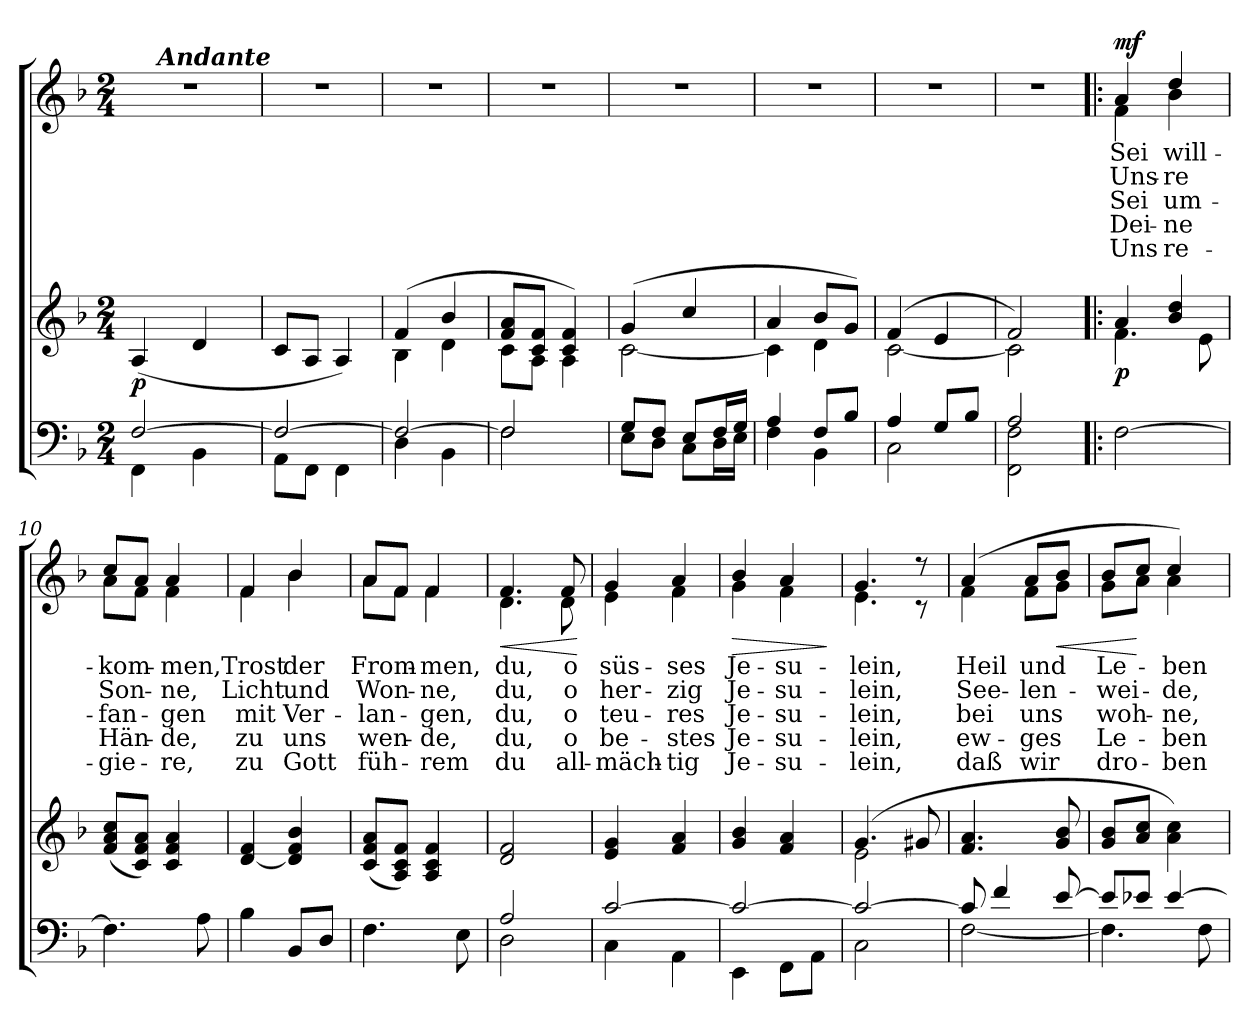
**kern	**kern	**dynam	**kern	**text	**text	**text	**text	**text	**dynam
*part2	*part2	*part2	*part1	*part1	*part1	*part1	*part1	*part1	*part1
*staff3	*staff2	*staff2/3	*staff1	*staff1	*staff1	*staff1	*staff1	*staff1	*staff1
*clefF4	*clefG2	*	*clefG2	*	*	*	*	*	*
*k[b-]	*k[b-]	*	*k[b-]	*	*	*	*	*	*
*F:	*F:	*	*F:	*	*	*	*	*	*
*M2/4	*M2/4	*	*M2/4	*	*	*	*	*	*
=1	=1	=1	=1	=1	=1	=1	=1	=1	=1
*^	*	*	*	*	*	*	*	*	*
!	!	!	!LO:DY:b	!	!	!	!	!	!	!
*	*	*	*	*^	*	*	*	*	*	*
[>2F/	4FF\	(4A/	p	2r	16.ryy	.	.	.	.	.	.
!	!	!	!	!	!LO:TX:a:Bi:t=Andante	!	!	!	!	!	!
.	.	.	.	.	4ryy	.	.	.	.	.	.
.	4BB-\	4d/	.	.	.	.	.	.	.	.	.
.	.	.	.	.	8ryy	.	.	.	.	.	.
.	.	.	.	.	32ryy	.	.	.	.	.	.
*	*	*	*	*v	*v	*	*	*	*	*	*
=2	=2	=2	=2	=2	=2	=2	=2	=2	=2	=2
2F/_	8AA\L	8c/L	.	2r	.	.	.	.	.	.
.	8FF\J	8A/J	.	.	.	.	.	.	.	.
.	4FF\	4A/)	.	.	.	.	.	.	.	.
=3	=3	=3	=3	=3	=3	=3	=3	=3	=3	=3
*	*	*^	*	*	*	*	*	*	*	*
2F/_	4D\	(4f/	4B-\	.	2r	.	.	.	.	.	.
.	4BB-\	4b-/	4d\	.	.	.	.	.	.	.	.
=4	=4	=4	=4	=4	=4	=4	=4	=4	=4	=4	=4
2F/]	2F\	8f/ 8a/L	8c\L	.	2r	.	.	.	.	.	.
.	.	8c/ 8f/J	8A\J	.	.	.	.	.	.	.	.
.	.	4c/ 4f/)	4A\	.	.	.	.	.	.	.	.
=5	=5	=5	=5	=5	=5	=5	=5	=5	=5	=5	=5
8G/L	8E\L	(4g/	[<2c\	.	2r	.	.	.	.	.	.
8F/J	8D\J	.	.	.	.	.	.	.	.	.	.
8E/L	8C\L	4cc/	.	.	.	.	.	.	.	.	.
16F/L	16D\L	.	.	.	.	.	.	.	.	.	.
16G/JJ	16E\JJ	.	.	.	.	.	.	.	.	.	.
=6	=6	=6	=6	=6	=6	=6	=6	=6	=6	=6	=6
4A/	4F\	4a/	4c\]	.	2r	.	.	.	.	.	.
8F/L	4BB-\	8b-/L	4d\	.	.	.	.	.	.	.	.
8B-/J	.	8g/J)	.	.	.	.	.	.	.	.	.
=7	=7	=7	=7	=7	=7	=7	=7	=7	=7	=7	=7
4A/	2C\	(4f/	[<2c\	.	2r	.	.	.	.	.	.
8G/L	.	4e/	.	.	.	.	.	.	.	.	.
8B-/J	.	.	.	.	.	.	.	.	.	.	.
=8	=8	=8	=8	=8	=8	=8	=8	=8	=8	=8	=8
2A/	2FF\ 2F\	2f/)	2c\]	.	2r	.	.	.	.	.	.
!!LO:LB:g=z
=9!|:	=9!|:	=9!|:	=9!|:	=9!|:	=9!|:	=9!|:	=9!|:	=9!|:	=9!|:	=9!|:	=9!|:
!	!	!	!	!LO:DY:b	!	!LO:LY:b	!LO:LY:b	!LO:LY:b	!LO:LY:b	!LO:LY:b	!LO:DY:a
*v	*v	*	*	*	*^	*	*	*	*	*	*
[2F\	4a/	4.f\	p	4a/	4f\	Sei	Uns-	Sei	Dei-	Uns	mf
!	!	!	!	!	!	!LO:LY:b	!LO:LY:b	!LO:LY:b	!LO:LY:b	!LO:LY:b	!
.	4b-/ 4dd/	.	.	4dd/	4b-\	will-	-re	um-	-ne	re-	.
.	.	8e\	.	.	.	.	.	.	.	.	.
=10	=10	=10	=10	=10	=10	=10	=10	=10	=10	=10	=10
!	!	!	!	!	!	!LO:LY:b	!LO:LY:b	!LO:LY:b	!LO:LY:b	!LO:LY:b	!
*	*v	*v	*	*	*	*	*	*	*	*	*
4.F\]	(<8f/ 8a/ 8cc/L	.	8cc/L	8a\L	-kom-	Son-	-fan-	Hän-	-gie-	.
.	8c/ 8f/ 8a/J)	.	8a/J	8f\J	.	.	.	.	.	.
!	!	!	!	!	!LO:LY:b	!LO:LY:b	!LO:LY:b	!LO:LY:b	!LO:LY:b	!
.	4c/ 4f/ 4a/	.	4a/	4f\	-men,	-ne,	-gen	-de,	-re,	.
8A\	.	.	.	.	.	.	.	.	.	.
=11	=11	=11	=11	=11	=11	=11	=11	=11	=11	=11
!	!	!	!	!	!LO:LY:b	!LO:LY:b	!LO:LY:b	!LO:LY:b	!LO:LY:b	!
4B-\	[4d/ 4f/	.	4f/	4f\	Trost	Licht	mit	zu	zu	.
!	!	!	!	!	!LO:LY:b	!LO:LY:b	!LO:LY:b	!LO:LY:b	!LO:LY:b	!
8BB-/L	4d/] 4f/ 4b-/	.	4b-/	4b-\	der	und	Ver-	uns	Gott	.
8D/J	.	.	.	.	.	.	.	.	.	.
=12	=12	=12	=12	=12	=12	=12	=12	=12	=12	=12
!	!	!	!	!	!LO:LY:b	!LO:LY:b	!LO:LY:b	!LO:LY:b	!LO:LY:b	!
4.F\	(<8c/ 8f/ 8a/L	.	8a/L	8a\L	From-	Won-	-lan-	wen-	füh-	.
.	8A/ 8c/ 8f/J)	.	8f/J	8f\J	.	.	.	.	.	.
!	!	!	!	!	!LO:LY:b	!LO:LY:b	!LO:LY:b	!LO:LY:b	!LO:LY:b	!
.	4A/ 4c/ 4f/	.	4f/	4f\	-men,	-ne,	-gen,	-de,	-rem	.
8E\	.	.	.	.	.	.	.	.	.	.
=13	=13	=13	=13	=13	=13	=13	=13	=13	=13	=13
*^	*	*	*	*	*	*	*	*	*	*
!	!	!	!	!	!	!LO:LY:b	!LO:LY:b	!LO:LY:b	!LO:LY:b	!LO:LY:b	!LO:HP:b
2A/	2D\	2d/ 2f/	.	4.f/	4.d\	du,	du,	du,	du,	du	<
!	!	!	!	!	!	!LO:LY:b	!LO:LY:b	!LO:LY:b	!LO:LY:b	!LO:LY:b	!
.	.	.	.	8f/	8d\	o	o	o	o	all-	.
*v	*v	*	*	*v	*v	*	*	*	*	*	*
.	.	.	.	.	.	.	.	.	[
=14	=14	=14	=14	=14	=14	=14	=14	=14	=14
*^	*	*	*	*	*	*	*	*	*
!	!	!	!	!	!LO:LY:b	!LO:LY:b	!LO:LY:b	!LO:LY:b	!LO:LY:b	!
*	*	*	*	*^	*	*	*	*	*	*
[>2c/	4C\	4e/ 4g/	.	4g/	4e\	süs-	her-	teu-	be-	-mäch-	.
!	!	!	!	!	!	!LO:LY:b	!LO:LY:b	!LO:LY:b	!LO:LY:b	!LO:LY:b	!
.	4AA\	4f/ 4a/	.	4a/	4f\	-ses	-zig	-res	-stes	-tig	.
=15	=15	=15	=15	=15	=15	=15	=15	=15	=15	=15	=15
!	!	!	!	!	!	!LO:LY:b	!LO:LY:b	!LO:LY:b	!LO:LY:b	!LO:LY:b	!LO:HP:b
2c/_	4EE\	4g/ 4b-/	.	4b-/	4g\	Je-	Je-	Je-	Je-	Je-	>
!	!	!	!	!	!	!LO:LY:b	!LO:LY:b	!LO:LY:b	!LO:LY:b	!LO:LY:b	!
.	8FF\L	4f/ 4a/	.	4a/	4f\	-su-	-su-	-su-	-su-	-su-	.
.	8AA\J	.	.	.	.	.	.	.	.	.	.
*v	*v	*	*	*v	*v	*	*	*	*	*	*
.	.	.	.	.	.	.	.	.	]
!!LO:LB:g=z
=16	=16	=16	=16	=16	=16	=16	=16	=16	=16
*^	*^	*	*	*	*	*	*	*	*
!	!	!	!	!	!	!LO:LY:b	!LO:LY:b	!LO:LY:b	!LO:LY:b	!LO:LY:b	!
*	*	*	*	*	*^	*	*	*	*	*	*
2c/_	2C\	(4.g/	2e\	.	4.g/	4.e\	-lein,	-lein,	-lein,	-lein,	-lein,	.
.	.	8g#X/	.	.	8r	8r	.	.	.	.	.	.
*	*	*v	*v	*	*	*	*	*	*	*	*	*
=17	=17	=17	=17	=17	=17	=17	=17	=17	=17	=17	=17
!	!	!	!	!	!	!LO:LY:b	!LO:LY:b	!LO:LY:b	!LO:LY:b	!LO:LY:b	!
8c/]	[<2F\	4.f/ 4.a/	.	(4a/	4f\	Heil	See-	bei	ew-	daß	.
4f/	.	.	.	.	.	.	.	.	.	.	.
!	!	!	!	!	!	!LO:LY:b	!LO:LY:b	!LO:LY:b	!LO:LY:b	!LO:LY:b	!
.	.	.	.	8a/L	8f\L	und	-len-	uns	-ges	wir	.
!	!	!	!	!	!	!	!	!	!	!	!LO:HP:b
[>8e/	.	8g/ 8b-/	.	8b-/J	8g\J	.	.	.	.	.	<
=18	=18	=18	=18	=18	=18	=18	=18	=18	=18	=18	=18
!	!	!	!	!	!	!LO:LY:b	!LO:LY:b	!LO:LY:b	!LO:LY:b	!LO:LY:b	!
8e/L]	4.F\]	8g/ 8b-/L	.	8b-/L	8g\L	Le-	-wei-	woh-	Le-	dro-	.
8e-X/J	.	8a/ 8cc/J	.	8cc/J	8a\J	.	.	.	.	.	[
!	!	!	!	!	!	!LO:LY:b	!LO:LY:b	!LO:LY:b	!LO:LY:b	!LO:LY:b	!
[>4e-/	.	4a\ 4cc\)	.	4cc/)	4a\	-ben	-de,	-ne,	-ben	-ben	.
.	8F\	.	.	.	.	.	.	.	.	.	.
*v	*v	*	*	*v	*v	*	*	*	*	*	*
=	=	=	=	=	=	=	=	=	=
*-	*-	*-	*-	*-	*-	*-	*-	*-	*-
